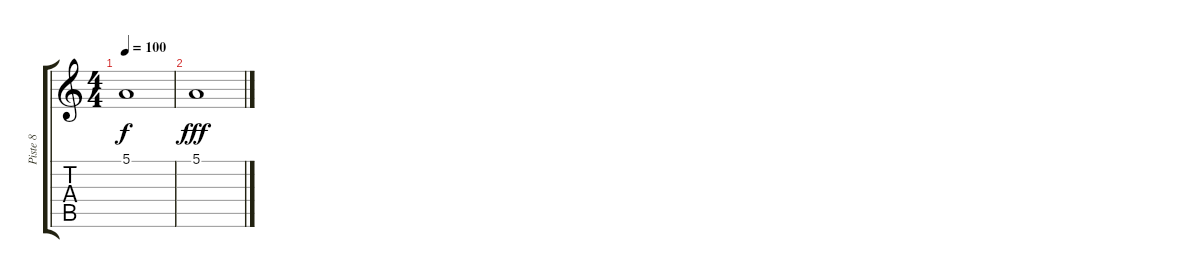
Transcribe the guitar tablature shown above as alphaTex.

\track ("Piste 8" "Piste 8") {instrument stringensemble1}
\staff {score tabs}
\tuning (E4 B3 G3 D3 A2 E2) {hide}
\ts (4 4)
\tempo 100
\clef g2
\ks c
5.1.1{dy f} |
5.1.1{dy fff}
